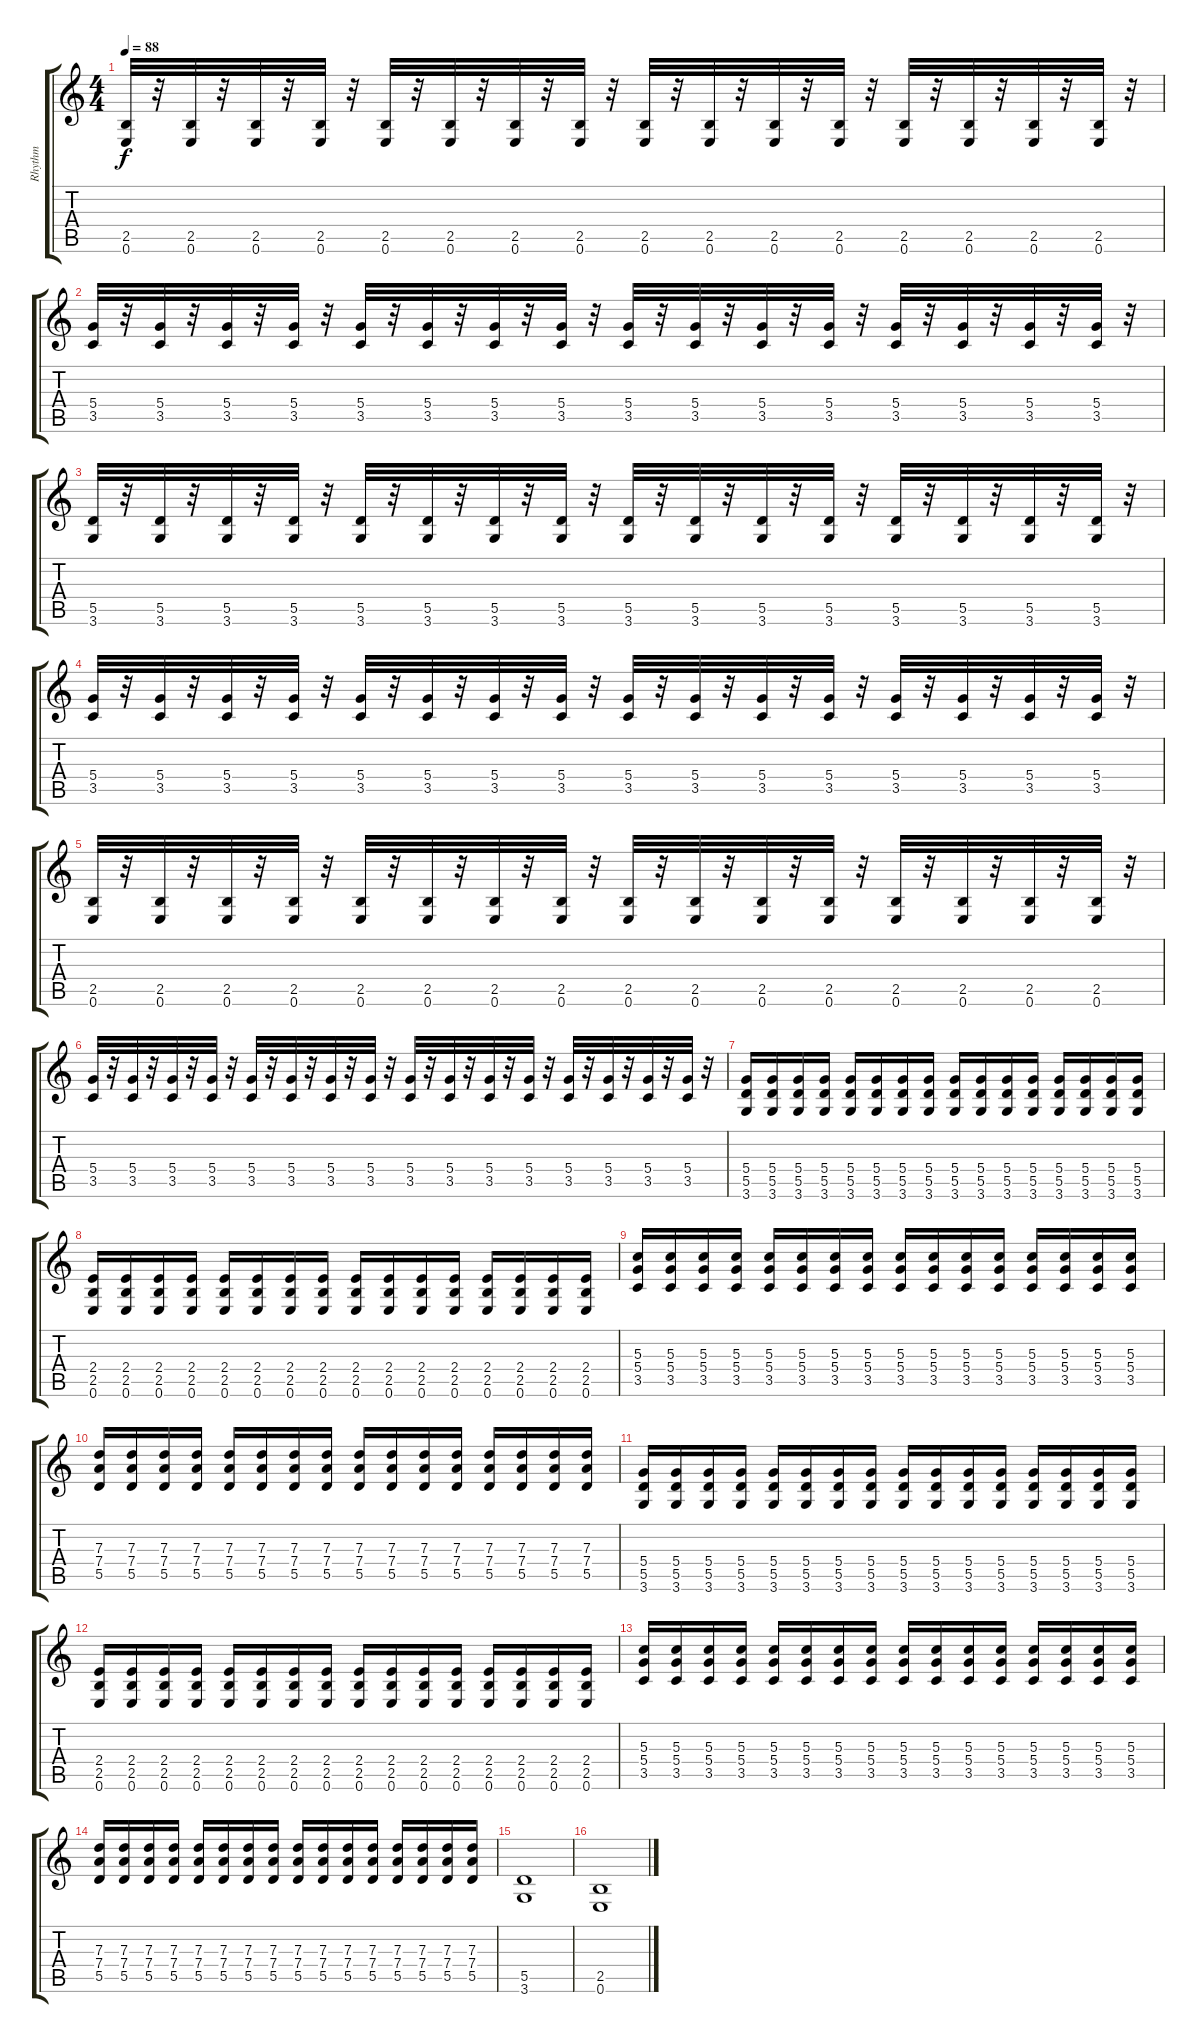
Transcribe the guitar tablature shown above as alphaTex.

\track ("Rhythm" "Rhythm") {instrument distortionguitar}
\staff {score tabs}
\tuning (E4 B3 G3 D3 A2 E2) {hide}
\ts (4 4)
\tempo 88
\clef g2
\ks c
(2.5 0.6).32{dy f} r.32 (2.5 0.6).32 r.32 (2.5 0.6).32 r.32 (2.5 0.6).32 r.32 (2.5 0.6).32 r.32 (2.5 0.6).32 r.32 (2.5 0.6).32 r.32 (2.5 0.6).32 r.32 (2.5 0.6).32 r.32 (2.5 0.6).32 r.32 (2.5 0.6).32 r.32 (2.5 0.6).32 r.32 (2.5 0.6).32 r.32 (2.5 0.6).32 r.32 (2.5 0.6).32 r.32 (2.5 0.6).32 r.32 |
(5.4 3.5).32 r.32 (5.4 3.5).32 r.32 (5.4 3.5).32 r.32 (5.4 3.5).32 r.32 (5.4 3.5).32 r.32 (5.4 3.5).32 r.32 (5.4 3.5).32 r.32 (5.4 3.5).32 r.32 (5.4 3.5).32 r.32 (5.4 3.5).32 r.32 (5.4 3.5).32 r.32 (5.4 3.5).32 r.32 (5.4 3.5).32 r.32 (5.4 3.5).32 r.32 (5.4 3.5).32 r.32 (5.4 3.5).32 r.32 |
(5.5 3.6).32 r.32 (5.5 3.6).32 r.32 (5.5 3.6).32 r.32 (5.5 3.6).32 r.32 (5.5 3.6).32 r.32 (5.5 3.6).32 r.32 (5.5 3.6).32 r.32 (5.5 3.6).32 r.32 (5.5 3.6).32 r.32 (5.5 3.6).32 r.32 (5.5 3.6).32 r.32 (5.5 3.6).32 r.32 (5.5 3.6).32 r.32 (5.5 3.6).32 r.32 (5.5 3.6).32 r.32 (5.5 3.6).32 r.32 |
(5.4 3.5).32 r.32 (5.4 3.5).32 r.32 (5.4 3.5).32 r.32 (5.4 3.5).32 r.32 (5.4 3.5).32 r.32 (5.4 3.5).32 r.32 (5.4 3.5).32 r.32 (5.4 3.5).32 r.32 (5.4 3.5).32 r.32 (5.4 3.5).32 r.32 (5.4 3.5).32 r.32 (5.4 3.5).32 r.32 (5.4 3.5).32 r.32 (5.4 3.5).32 r.32 (5.4 3.5).32 r.32 (5.4 3.5).32 r.32 |
(2.5 0.6).32 r.32 (2.5 0.6).32 r.32 (2.5 0.6).32 r.32 (2.5 0.6).32 r.32 (2.5 0.6).32 r.32 (2.5 0.6).32 r.32 (2.5 0.6).32 r.32 (2.5 0.6).32 r.32 (2.5 0.6).32 r.32 (2.5 0.6).32 r.32 (2.5 0.6).32 r.32 (2.5 0.6).32 r.32 (2.5 0.6).32 r.32 (2.5 0.6).32 r.32 (2.5 0.6).32 r.32 (2.5 0.6).32 r.32 |
(5.4 3.5).32 r.32 (5.4 3.5).32 r.32 (5.4 3.5).32 r.32 (5.4 3.5).32 r.32 (5.4 3.5).32 r.32 (5.4 3.5).32 r.32 (5.4 3.5).32 r.32 (5.4 3.5).32 r.32 (5.4 3.5).32 r.32 (5.4 3.5).32 r.32 (5.4 3.5).32 r.32 (5.4 3.5).32 r.32 (5.4 3.5).32 r.32 (5.4 3.5).32 r.32 (5.4 3.5).32 r.32 (5.4 3.5).32 r.32 |
(5.4 5.5 3.6).16 (5.4 5.5 3.6).16 (5.4 5.5 3.6).16 (5.4 5.5 3.6).16 (5.4 5.5 3.6).16 (5.4 5.5 3.6).16 (5.4 5.5 3.6).16 (5.4 5.5 3.6).16 (5.4 5.5 3.6).16 (5.4 5.5 3.6).16 (5.4 5.5 3.6).16 (5.4 5.5 3.6).16 (5.4 5.5 3.6).16 (5.4 5.5 3.6).16 (5.4 5.5 3.6).16 (5.4 5.5 3.6).16 |
(2.4 2.5 0.6).16 (2.4 2.5 0.6).16 (2.4 2.5 0.6).16 (2.4 2.5 0.6).16 (2.4 2.5 0.6).16 (2.4 2.5 0.6).16 (2.4 2.5 0.6).16 (2.4 2.5 0.6).16 (2.4 2.5 0.6).16 (2.4 2.5 0.6).16 (2.4 2.5 0.6).16 (2.4 2.5 0.6).16 (2.4 2.5 0.6).16 (2.4 2.5 0.6).16 (2.4 2.5 0.6).16 (2.4 2.5 0.6).16 |
(5.3 5.4 3.5).16 (5.3 5.4 3.5).16 (5.3 5.4 3.5).16 (5.3 5.4 3.5).16 (5.3 5.4 3.5).16 (5.3 5.4 3.5).16 (5.3 5.4 3.5).16 (5.3 5.4 3.5).16 (5.3 5.4 3.5).16 (5.3 5.4 3.5).16 (5.3 5.4 3.5).16 (5.3 5.4 3.5).16 (5.3 5.4 3.5).16 (5.3 5.4 3.5).16 (5.3 5.4 3.5).16 (5.3 5.4 3.5).16 |
(7.3 7.4 5.5).16 (7.3 7.4 5.5).16 (7.3 7.4 5.5).16 (7.3 7.4 5.5).16 (7.3 7.4 5.5).16 (7.3 7.4 5.5).16 (7.3 7.4 5.5).16 (7.3 7.4 5.5).16 (7.3 7.4 5.5).16 (7.3 7.4 5.5).16 (7.3 7.4 5.5).16 (7.3 7.4 5.5).16 (7.3 7.4 5.5).16 (7.3 7.4 5.5).16 (7.3 7.4 5.5).16 (7.3 7.4 5.5).16 |
(5.4 5.5 3.6).16 (5.4 5.5 3.6).16 (5.4 5.5 3.6).16 (5.4 5.5 3.6).16 (5.4 5.5 3.6).16 (5.4 5.5 3.6).16 (5.4 5.5 3.6).16 (5.4 5.5 3.6).16 (5.4 5.5 3.6).16 (5.4 5.5 3.6).16 (5.4 5.5 3.6).16 (5.4 5.5 3.6).16 (5.4 5.5 3.6).16 (5.4 5.5 3.6).16 (5.4 5.5 3.6).16 (5.4 5.5 3.6).16 |
(2.4 2.5 0.6).16 (2.4 2.5 0.6).16 (2.4 2.5 0.6).16 (2.4 2.5 0.6).16 (2.4 2.5 0.6).16 (2.4 2.5 0.6).16 (2.4 2.5 0.6).16 (2.4 2.5 0.6).16 (2.4 2.5 0.6).16 (2.4 2.5 0.6).16 (2.4 2.5 0.6).16 (2.4 2.5 0.6).16 (2.4 2.5 0.6).16 (2.4 2.5 0.6).16 (2.4 2.5 0.6).16 (2.4 2.5 0.6).16 |
(5.3 5.4 3.5).16 (5.3 5.4 3.5).16 (5.3 5.4 3.5).16 (5.3 5.4 3.5).16 (5.3 5.4 3.5).16 (5.3 5.4 3.5).16 (5.3 5.4 3.5).16 (5.3 5.4 3.5).16 (5.3 5.4 3.5).16 (5.3 5.4 3.5).16 (5.3 5.4 3.5).16 (5.3 5.4 3.5).16 (5.3 5.4 3.5).16 (5.3 5.4 3.5).16 (5.3 5.4 3.5).16 (5.3 5.4 3.5).16 |
(7.3 7.4 5.5).16 (7.3 7.4 5.5).16 (7.3 7.4 5.5).16 (7.3 7.4 5.5).16 (7.3 7.4 5.5).16 (7.3 7.4 5.5).16 (7.3 7.4 5.5).16 (7.3 7.4 5.5).16 (7.3 7.4 5.5).16 (7.3 7.4 5.5).16 (7.3 7.4 5.5).16 (7.3 7.4 5.5).16 (7.3 7.4 5.5).16 (7.3 7.4 5.5).16 (7.3 7.4 5.5).16 (7.3 7.4 5.5).16 |
(5.5 3.6).1 |
(2.5 0.6).1
